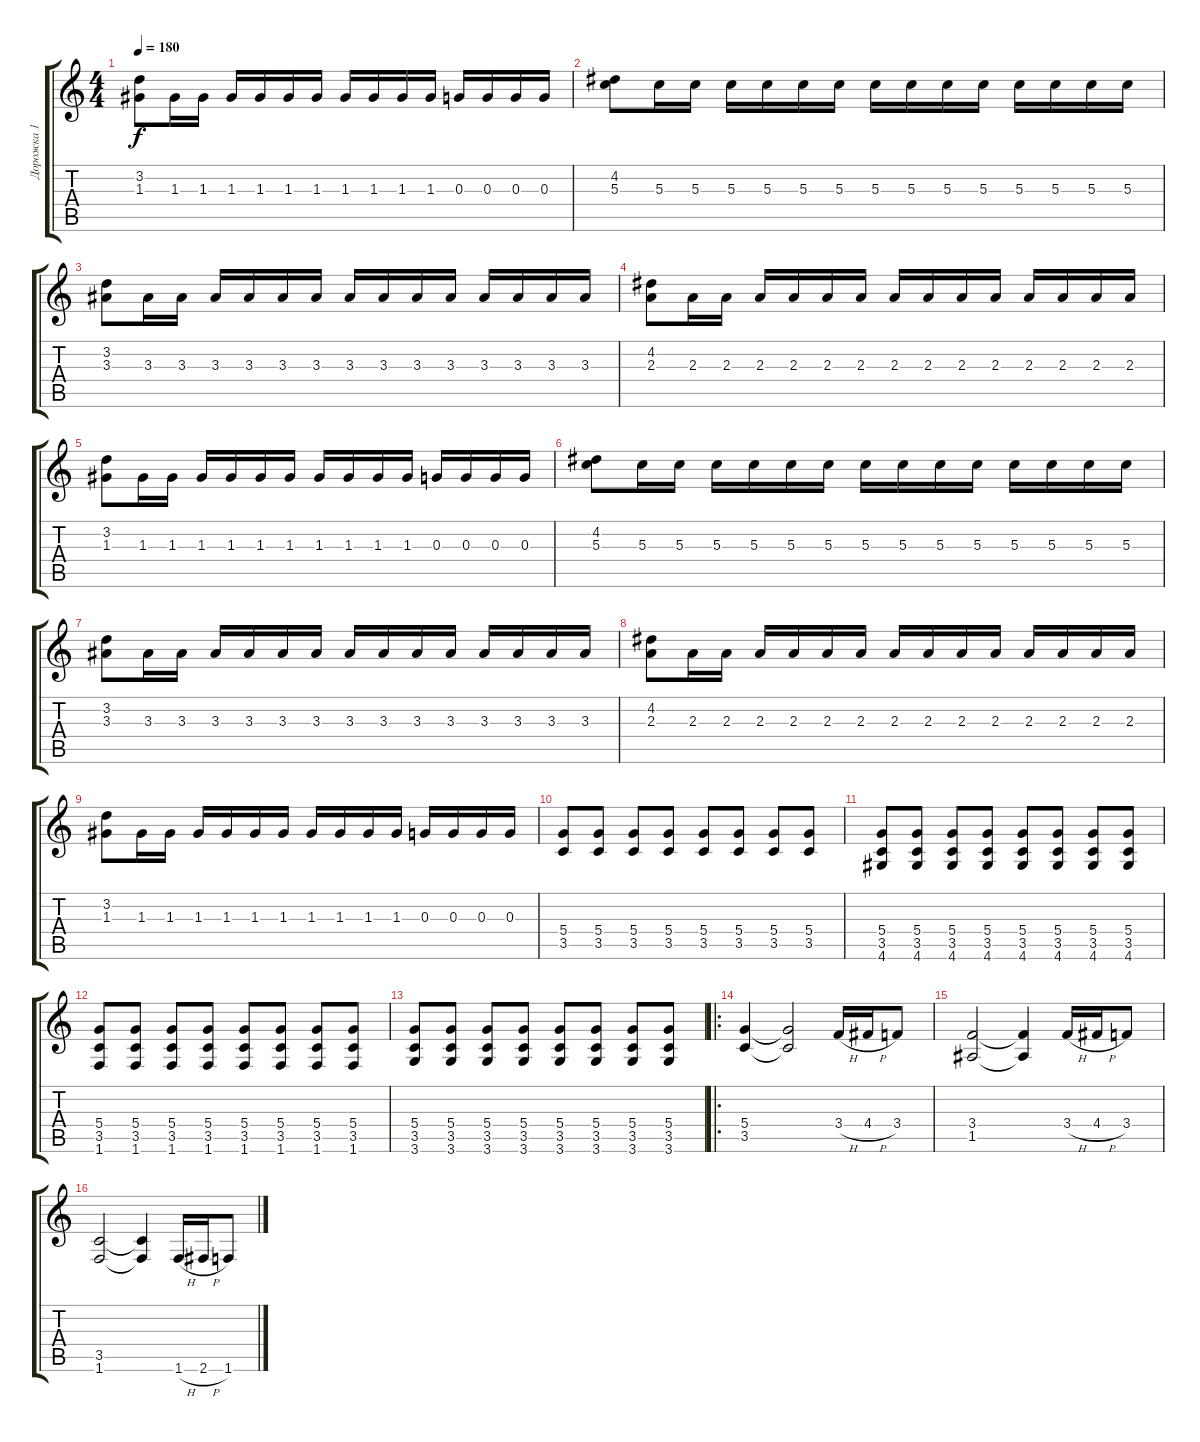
\track ("Дорожка 1" "Дорожка 1") {instrument distortionguitar}
\staff {score tabs}
\tuning (E4 B3 G3 D3 A2 E2) {hide}
\ts (4 4)
\tempo 180
\clef g2
\ks c
(3.2 1.3).8{dy f} 1.3.16 1.3.16 1.3.16 1.3.16 1.3.16 1.3.16 1.3.16 1.3.16 1.3.16 1.3.16 0.3.16 0.3.16 0.3.16 0.3.16 |
(4.2 5.3).8 5.3.16 5.3.16 5.3.16 5.3.16 5.3.16 5.3.16 5.3.16 5.3.16 5.3.16 5.3.16 5.3.16 5.3.16 5.3.16 5.3.16 |
(3.2 3.3).8 3.3.16 3.3.16 3.3.16 3.3.16 3.3.16 3.3.16 3.3.16 3.3.16 3.3.16 3.3.16 3.3.16 3.3.16 3.3.16 3.3.16 |
(4.2 2.3).8 2.3.16 2.3.16 2.3.16 2.3.16 2.3.16 2.3.16 2.3.16 2.3.16 2.3.16 2.3.16 2.3.16 2.3.16 2.3.16 2.3.16 |
(3.2 1.3).8 1.3.16 1.3.16 1.3.16 1.3.16 1.3.16 1.3.16 1.3.16 1.3.16 1.3.16 1.3.16 0.3.16 0.3.16 0.3.16 0.3.16 |
(4.2 5.3).8 5.3.16 5.3.16 5.3.16 5.3.16 5.3.16 5.3.16 5.3.16 5.3.16 5.3.16 5.3.16 5.3.16 5.3.16 5.3.16 5.3.16 |
(3.2 3.3).8 3.3.16 3.3.16 3.3.16 3.3.16 3.3.16 3.3.16 3.3.16 3.3.16 3.3.16 3.3.16 3.3.16 3.3.16 3.3.16 3.3.16 |
(4.2 2.3).8 2.3.16 2.3.16 2.3.16 2.3.16 2.3.16 2.3.16 2.3.16 2.3.16 2.3.16 2.3.16 2.3.16 2.3.16 2.3.16 2.3.16 |
(3.2 1.3).8 1.3.16 1.3.16 1.3.16 1.3.16 1.3.16 1.3.16 1.3.16 1.3.16 1.3.16 1.3.16 0.3.16 0.3.16 0.3.16 0.3.16 |
(5.4 3.5).8 (5.4 3.5).8 (5.4 3.5).8 (5.4 3.5).8 (5.4 3.5).8 (5.4 3.5).8 (5.4 3.5).8 (5.4 3.5).8 |
(5.4 3.5 4.6).8 (5.4 3.5 4.6).8 (5.4 3.5 4.6).8 (5.4 3.5 4.6).8 (5.4 3.5 4.6).8 (5.4 3.5 4.6).8 (5.4 3.5 4.6).8 (5.4 3.5 4.6).8 |
(5.4 3.5 1.6).8 (5.4 3.5 1.6).8 (5.4 3.5 1.6).8 (5.4 3.5 1.6).8 (5.4 3.5 1.6).8 (5.4 3.5 1.6).8 (5.4 3.5 1.6).8 (5.4 3.5 1.6).8 |
(5.4 3.5 3.6).8 (5.4 3.5 3.6).8 (5.4 3.5 3.6).8 (5.4 3.5 3.6).8 (5.4 3.5 3.6).8 (5.4 3.5 3.6).8 (5.4 3.5 3.6).8 (5.4 3.5 3.6).8 |
\ro
(5.4 3.5).4 (5.4{t} 3.5{t}).2 3.4{h}.16 4.4{h}.16 3.4.8 |
(3.4 1.5).2 (3.4{t} 1.5{t}).4 3.4{h}.16 4.4{h}.16 3.4.8 |
(3.5 1.6).2 (3.5{t} 1.6{t}).4 1.6{h}.16 2.6{h}.16 1.6.8
